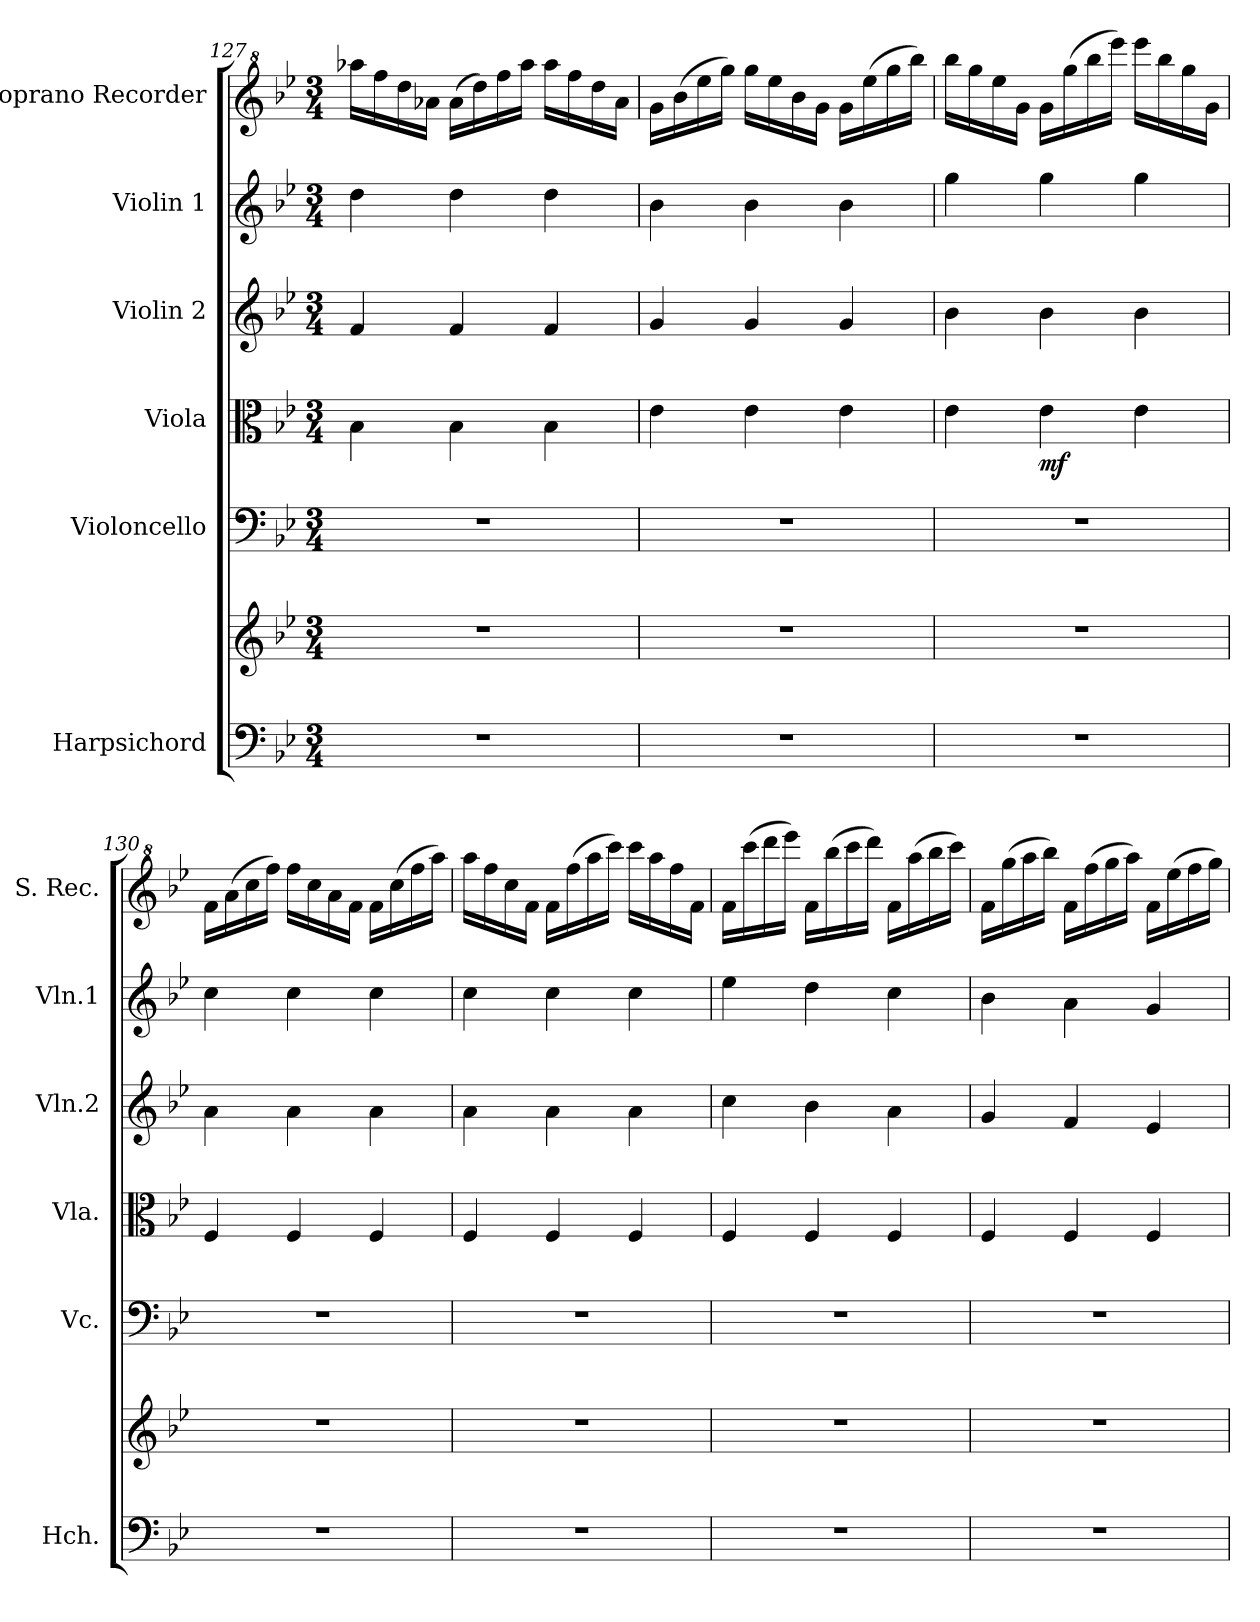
**kern	**kern	**kern	**kern	**dynam	**kern	**kern	**kern
*part6	*part6	*part5	*part4	*part4	*part3	*part2	*part1
*staff7	*staff6	*staff5	*staff4	*staff4	*staff3	*staff2	*staff1
*I"Harpsichord	*	*I"Violoncello	*I"Viola	*	*I"Violin 2	*I"Violin 1	*I"Soprano Recorder
*I'Hch.	*	*I'Vc.	*I'Vla.	*	*I'Vln.2	*I'Vln.1	*I'S. Rec.
*clefF4	*clefG2	*clefF4	*clefC3	*	*clefG2	*clefG2	*clefG^2
*k[b-e-]	*k[b-e-]	*k[b-e-]	*k[b-e-]	*	*k[b-e-]	*k[b-e-]	*k[b-e-]
*M3/4	*M3/4	*M3/4	*M3/4	*	*M3/4	*M3/4	*M3/4
=127	=127	=127	=127	=127	=127	=127	=127
2.r	2.r	2.r	4B-\	.	4f/	4dd\	16aaa-X\LL
.	.	.	.	.	.	.	16fff\
.	.	.	.	.	.	.	16ddd\
.	.	.	.	.	.	.	16aa-X\JJ
.	.	.	4B-\	.	4f/	4dd\	(16aa-\LL
.	.	.	.	.	.	.	16ddd\)
.	.	.	.	.	.	.	16fff\
.	.	.	.	.	.	.	16aaa-\JJ
.	.	.	4B-\	.	4f/	4dd\	16aaa-\LL
.	.	.	.	.	.	.	16fff\
.	.	.	.	.	.	.	16ddd\
.	.	.	.	.	.	.	16aa-\JJ
=128	=128	=128	=128	=128	=128	=128	=128
2.r	2.r	2.r	4e-\	.	4g/	4b-\	16gg\LL
.	.	.	.	.	.	.	(16bb-\
.	.	.	.	.	.	.	16eee-\
.	.	.	.	.	.	.	16ggg\JJ)
.	.	.	4e-\	.	4g/	4b-\	16ggg\LL
.	.	.	.	.	.	.	16eee-\
.	.	.	.	.	.	.	16bb-\
.	.	.	.	.	.	.	16gg\JJ
.	.	.	4e-\	.	4g/	4b-\	16gg\LL
.	.	.	.	.	.	.	(16eee-\
.	.	.	.	.	.	.	16ggg\
.	.	.	.	.	.	.	16bbb-\JJ)
!!LO:LB:g=z
=129	=129	=129	=129	=129	=129	=129	=129
2.r	2.r	2.r	4e-\	.	4b-\	4gg\	16bbb-\LL
.	.	.	.	.	.	.	16ggg\
.	.	.	.	.	.	.	16eee-\
.	.	.	.	.	.	.	16gg\JJ
!	!	!	!	!LO:DY:b	!	!	!
.	.	.	4e-\	mf	4b-\	4gg\	16gg\LL
.	.	.	.	.	.	.	(16ggg\
.	.	.	.	.	.	.	16bbb-\
.	.	.	.	.	.	.	16eeee-\JJ)
.	.	.	4e-\	.	4b-\	4gg\	16eeee-\LL
.	.	.	.	.	.	.	16bbb-\
.	.	.	.	.	.	.	16ggg\
.	.	.	.	.	.	.	16gg\JJ
=130	=130	=130	=130	=130	=130	=130	=130
2.r	2.r	2.r	4F/	.	4a\	4cc\	16ff\LL
.	.	.	.	.	.	.	(16aa\
.	.	.	.	.	.	.	16ccc\
.	.	.	.	.	.	.	16fff\JJ)
.	.	.	4F/	.	4a\	4cc\	16fff\LL
.	.	.	.	.	.	.	16ccc\
.	.	.	.	.	.	.	16aa\
.	.	.	.	.	.	.	16ff\JJ
.	.	.	4F/	.	4a\	4cc\	16ff\LL
.	.	.	.	.	.	.	(16ccc\
.	.	.	.	.	.	.	16fff\
.	.	.	.	.	.	.	16aaa\JJ)
=131	=131	=131	=131	=131	=131	=131	=131
2.r	2.r	2.r	4F/	.	4a\	4cc\	16aaa\LL
.	.	.	.	.	.	.	16fff\
.	.	.	.	.	.	.	16ccc\
.	.	.	.	.	.	.	16ff\JJ
.	.	.	4F/	.	4a\	4cc\	16ff\LL
.	.	.	.	.	.	.	(16fff\
.	.	.	.	.	.	.	16aaa\
.	.	.	.	.	.	.	16cccc\JJ)
.	.	.	4F/	.	4a\	4cc\	16cccc\LL
.	.	.	.	.	.	.	16aaa\
.	.	.	.	.	.	.	16fff\
.	.	.	.	.	.	.	16ff\JJ
=132	=132	=132	=132	=132	=132	=132	=132
2.r	2.r	2.r	4F/	.	4cc\	4ee-\	16ff\LL
.	.	.	.	.	.	.	(16cccc\
.	.	.	.	.	.	.	16dddd\
.	.	.	.	.	.	.	16eeee-\JJ)
.	.	.	4F/	.	4b-\	4dd\	16ff\LL
.	.	.	.	.	.	.	(16bbb-\
.	.	.	.	.	.	.	16cccc\
.	.	.	.	.	.	.	16dddd\JJ)
.	.	.	4F/	.	4a\	4cc\	16ff\LL
.	.	.	.	.	.	.	(16aaa\
.	.	.	.	.	.	.	16bbb-\
.	.	.	.	.	.	.	16cccc\JJ)
=133	=133	=133	=133	=133	=133	=133	=133
2.r	2.r	2.r	4F/	.	4g/	4b-\	16ff\LL
.	.	.	.	.	.	.	(16ggg\
.	.	.	.	.	.	.	16aaa\
.	.	.	.	.	.	.	16bbb-\JJ)
.	.	.	4F/	.	4f/	4a\	16ff\LL
.	.	.	.	.	.	.	(16fff\
.	.	.	.	.	.	.	16ggg\
.	.	.	.	.	.	.	16aaa\JJ)
.	.	.	4F/	.	4e-/	4g/	16ff\LL
.	.	.	.	.	.	.	(16eee-\
.	.	.	.	.	.	.	16fff\
.	.	.	.	.	.	.	16ggg\JJ)
=	=	=	=	=	=	=	=
*-	*-	*-	*-	*-	*-	*-	*-
